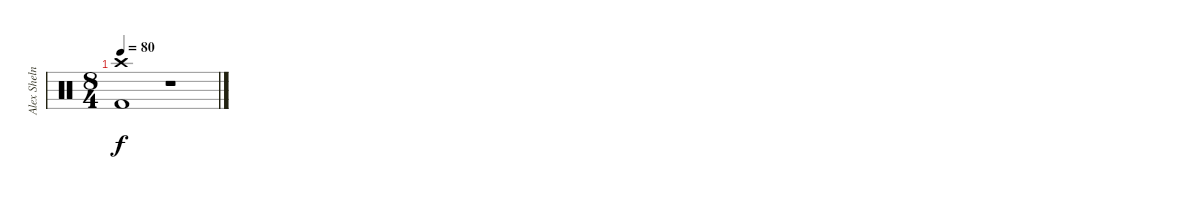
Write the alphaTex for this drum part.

\track ("Alex Shelnutt" "Alex Sheln") {instrument percussion}
\staff {score}
\articulation defaults
\ts (8 4)
\tempo 80
\clef neutral
\ks c
("Crash high (hit)" "Kick (hit) 2").1{dy f} r.1
